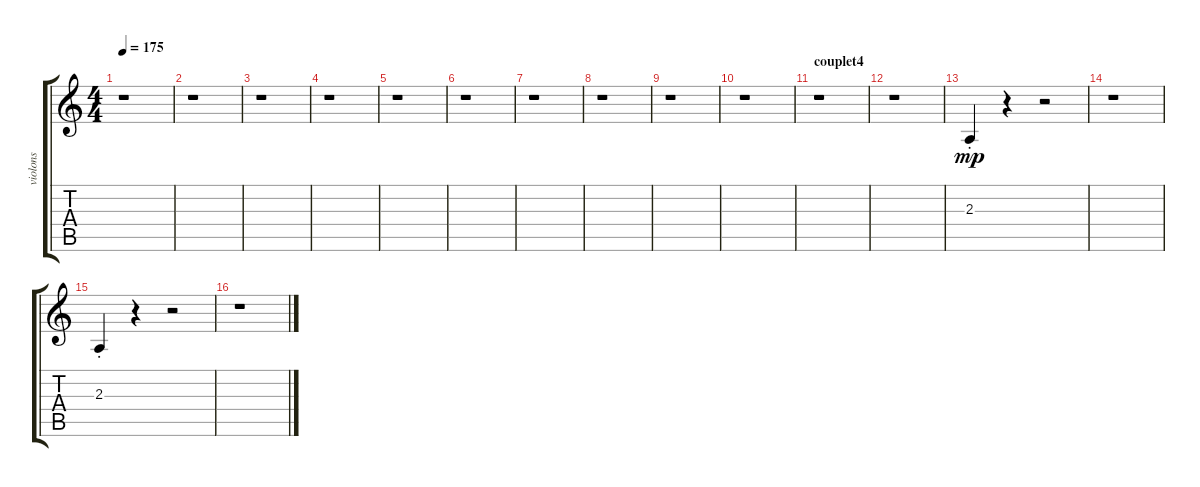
\track ("violons" "violons") {instrument orchestrahit}
\staff {score tabs}
\tuning (E4 B3 G3 D3 A2 E2) {hide}
\ts (4 4)
\tempo 175
\clef g2
\ks c
r.1{dy mf} |
r.1 |
r.1 |
r.1 |
r.1 |
r.1 |
r.1 |
r.1 |
r.1 |
r.1 |
\section ("" "couplet4")
r.1 |
r.1 |
2.3{st}.4{dy mp} r.4 r.2 |
r.1 |
2.3{st}.4 r.4 r.2 |
r.1
